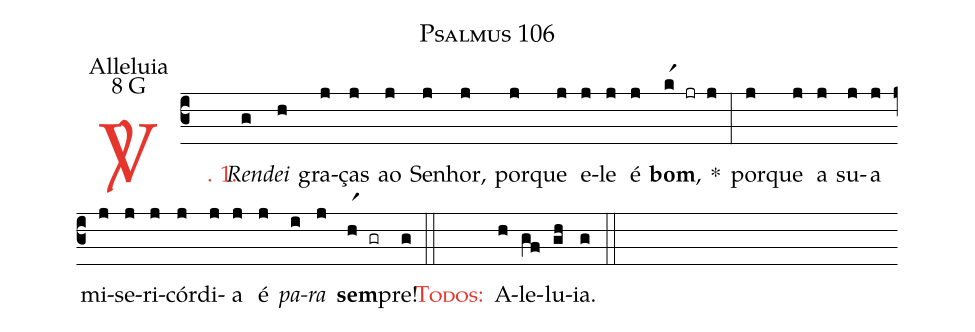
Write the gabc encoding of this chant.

name: Psalmus 106;
office-part: Alleluia;
mode: 8;
mode-differentia: G;
%%
(c3)

<c><sp>V/</sp>. 1.</c>() <i>Ren</i>(g)<i>dei</i>(h) gra(j)ças(j) ao(j) Se(j)nhor,(j) por(j)que(j) e(j)le(j) é(j) <b>bom</b>,(kr1 jr j) *(:) por(j)que(j) a(j) su(j)a(j) mi(j)se(j)ri(j)cór(j)di(j)a(j) é(j) <i>pa</i>(i)<i>ra</i>(j) <b>sem</b>(hr1 gr)pre!(g)

(::)

<nlba><c><sc>Todos</sc>:</c>() A</nlba>(h)le(gf)lu(gh)ia.(g)

(::)
